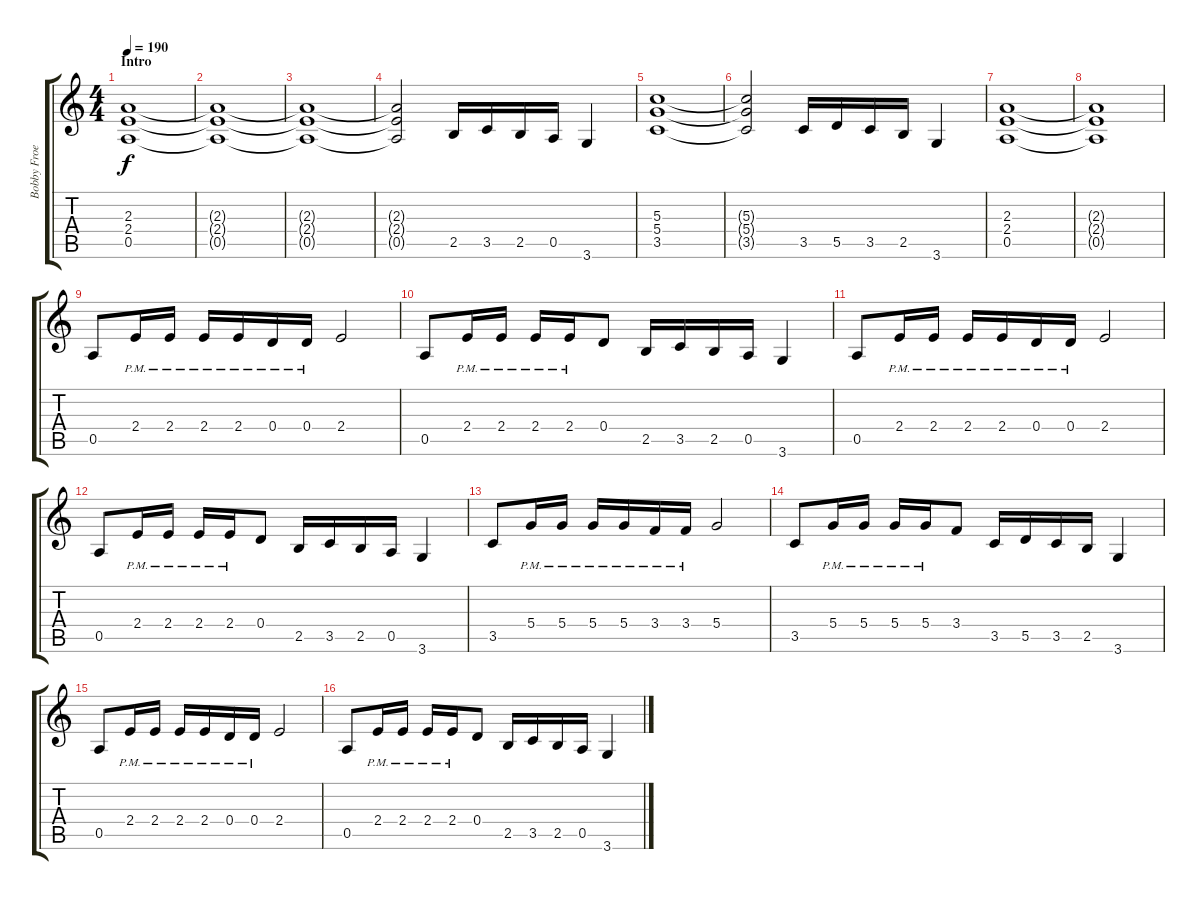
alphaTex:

\track ("Bobby Froese" "Bobby Froe") {instrument distortionguitar}
\staff {score tabs}
\tuning (E4 B3 G3 D3 A2 E2) {hide}
\ts (4 4)
\section ("" "Intro")
\tempo 190
\clef g2
\ks c
(2.3 2.4 0.5).1{dy f instrument distortionguitar} |
(2.3{t} 2.4{t} 0.5{t}).1 |
(2.3{t} 2.4{t} 0.5{t}).1 |
(2.3{t} 2.4{t} 0.5{t}).2 2.5.16 3.5.16 2.5.16 0.5.16 3.6.4 |
(5.3 5.4 3.5).1 |
(5.3{t} 5.4{t} 3.5{t}).2 3.5.16 5.5.16 3.5.16 2.5.16 3.6.4 |
(2.3 2.4 0.5).1 |
(2.3{t} 2.4{t} 0.5{t}).1 |
0.5.8 2.4{pm}.16 2.4{pm}.16 2.4{pm}.16 2.4{pm}.16 0.4{pm}.16 0.4{pm}.16 2.4.2 |
0.5.8 2.4{pm}.16 2.4{pm}.16 2.4{pm}.16 2.4{pm}.16 0.4.8 2.5.16 3.5.16 2.5.16 0.5.16 3.6.4 |
0.5.8 2.4{pm}.16 2.4{pm}.16 2.4{pm}.16 2.4{pm}.16 0.4{pm}.16 0.4{pm}.16 2.4.2 |
0.5.8 2.4{pm}.16 2.4{pm}.16 2.4{pm}.16 2.4{pm}.16 0.4.8 2.5.16 3.5.16 2.5.16 0.5.16 3.6.4 |
3.5.8 5.4{pm}.16 5.4{pm}.16 5.4{pm}.16 5.4{pm}.16 3.4{pm}.16 3.4{pm}.16 5.4.2 |
3.5.8 5.4{pm}.16 5.4{pm}.16 5.4{pm}.16 5.4{pm}.16 3.4.8 3.5.16 5.5.16 3.5.16 2.5.16 3.6.4 |
0.5.8 2.4{pm}.16 2.4{pm}.16 2.4{pm}.16 2.4{pm}.16 0.4{pm}.16 0.4{pm}.16 2.4.2 |
0.5.8 2.4{pm}.16 2.4{pm}.16 2.4{pm}.16 2.4{pm}.16 0.4.8 2.5.16 3.5.16 2.5.16 0.5.16 3.6.4
